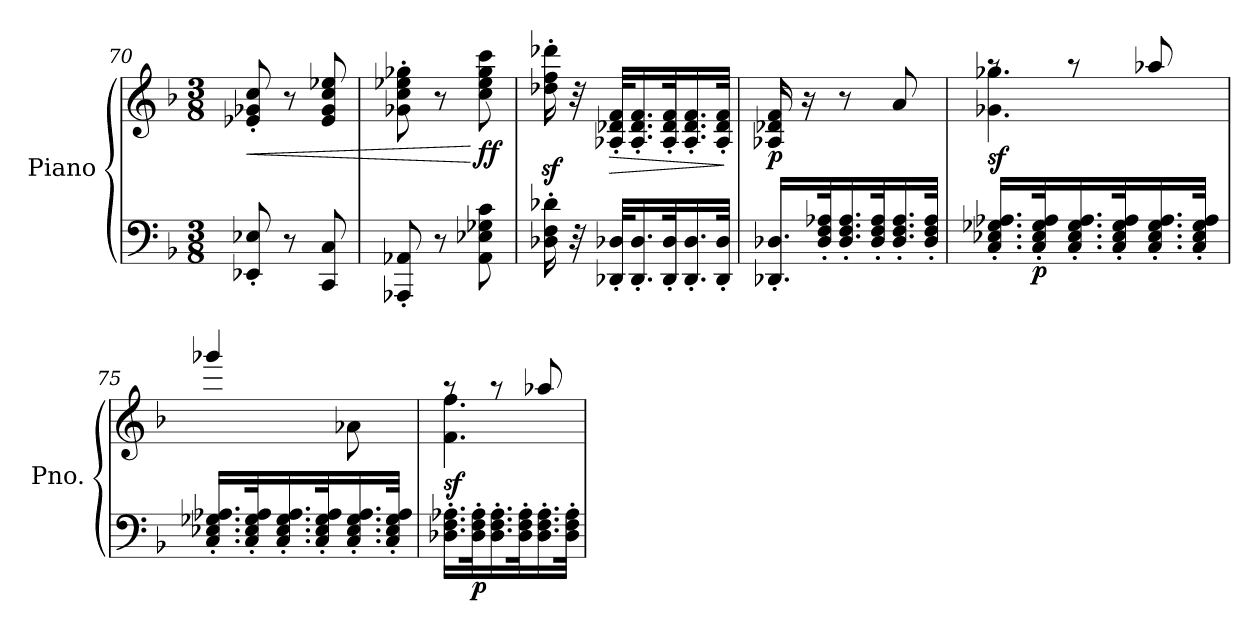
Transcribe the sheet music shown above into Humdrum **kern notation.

**kern	**kern	**dynam
*part1	*part1	*part1
*staff2	*staff1	*staff1/2
*I"Piano	*	*
*I'Pno.	*	*
*clefF4	*clefG2	*
*k[b-]	*k[b-]	*
*M3/8	*M3/8	*
=70	=70	=70
!	!	!LO:HP:b
8EE-X/' 8E-X/'	8e-X/' 8g-X/' 8cc/'	<
8r	8r	.
8CC/ 8C/	8e-/ 8g-/ 8cc/ 8ee-X/	.
!!LO:LB:g=z
=71	=71	=71
8AAA-X/' 8AA-X/'	8g-X\' 8cc\' 8ee-X\' 8gg-X\'	.
8r	8r	.
!	!	!LO:DY:n=1:b
8AA-\ 8E-X\ 8G-X\ 8c\	8cc\ 8ee-\ 8gg-\ 8ccc\	[ ff
=72	=72	=72
16D-X\' 16F\' 16d-X\'	16dd-X\z<' 16ff\z<' 16ddd-X\z<'	.
32r	32r	.
!	!	!LO:HP:b
32DD-X/' 32D-X/'KLL	32A-X/' 32d-X/' 32f/'KLL	>
16.DD-/' 16.D-/'	16.A-/' 16.d-/' 16.f/'	.
32DD-/' 32D-/'K	32A-/' 32d-/' 32f/'K	.
16.DD-/' 16.D-/'	16.A-/' 16.d-/' 16.f/'	.
32DD-/' 32D-/'JJk	32A-/' 32d-/' 32f/'JJk	.
.	.	]
=73	=73	=73
!	!	!LO:DY:b
16.DD-X/' 16.D-X/'LL	16A-X/ 16d-X/ 16f/	p
.	16r	.
32D-/' 32F/' 32A-X/'K	.	.
16.D-/' 16.F/' 16.A-/'	8r	.
32D-/' 32F/' 32A-/'K	.	.
16.D-/' 16.F/' 16.A-/'	8a/	.
32D-/' 32F/' 32A-/'JJk	.	.
=74	=74	=74
*	*^	*
!	!	!	!LO:DY:b
16.C/' 16.E-X/' 16.G-X/' 16.A-X/'LL	8raa	4.g-X\ 4.gg-X\	sf
!	!	!	!LO:DY:b=2
32C/' 32E-/' 32G-/' 32A-/'K	.	.	p
16.C/' 16.E-/' 16.G-/' 16.A-/'	8raa	.	.
32C/' 32E-/' 32G-/' 32A-/'K	.	.	.
16.C/' 16.E-/' 16.G-/' 16.A-/'	8aa-X/	.	.
32C/' 32E-/' 32G-/' 32A-/'JJk	.	.	.
*	*v	*v	*
!!LO:LB:g=z
=75	=75	=75
16.C/' 16.E-X/' 16.G-X/' 16.A-X/'LL	4ggg-X/	.
32C/' 32E-/' 32G-/' 32A-/'K	.	.
16.C/' 16.E-/' 16.G-/' 16.A-/'	.	.
32C/' 32E-/' 32G-/' 32A-/'K	.	.
16.C/' 16.E-/' 16.G-/' 16.A-/'	8a-X\	.
32C/' 32E-/' 32G-/' 32A-/'JJk	.	.
=76	=76	=76
*	*^	*
!	!	!	!LO:DY:b
16.D-X\' 16.F\' 16.A-X\'LL	8raa	4.f\ 4.ff\	sf
!	!	!	!LO:DY:b=2
32D-\' 32F\' 32A-\'K	.	.	p
16.D-\' 16.F\' 16.A-\'	8raa	.	.
32D-\' 32F\' 32A-\'K	.	.	.
16.D-\' 16.F\' 16.A-\'	8aa-X/	.	.
32D-\' 32F\' 32A-\'JJk	.	.	.
*	*v	*v	*
=	=	=
*-	*-	*-
